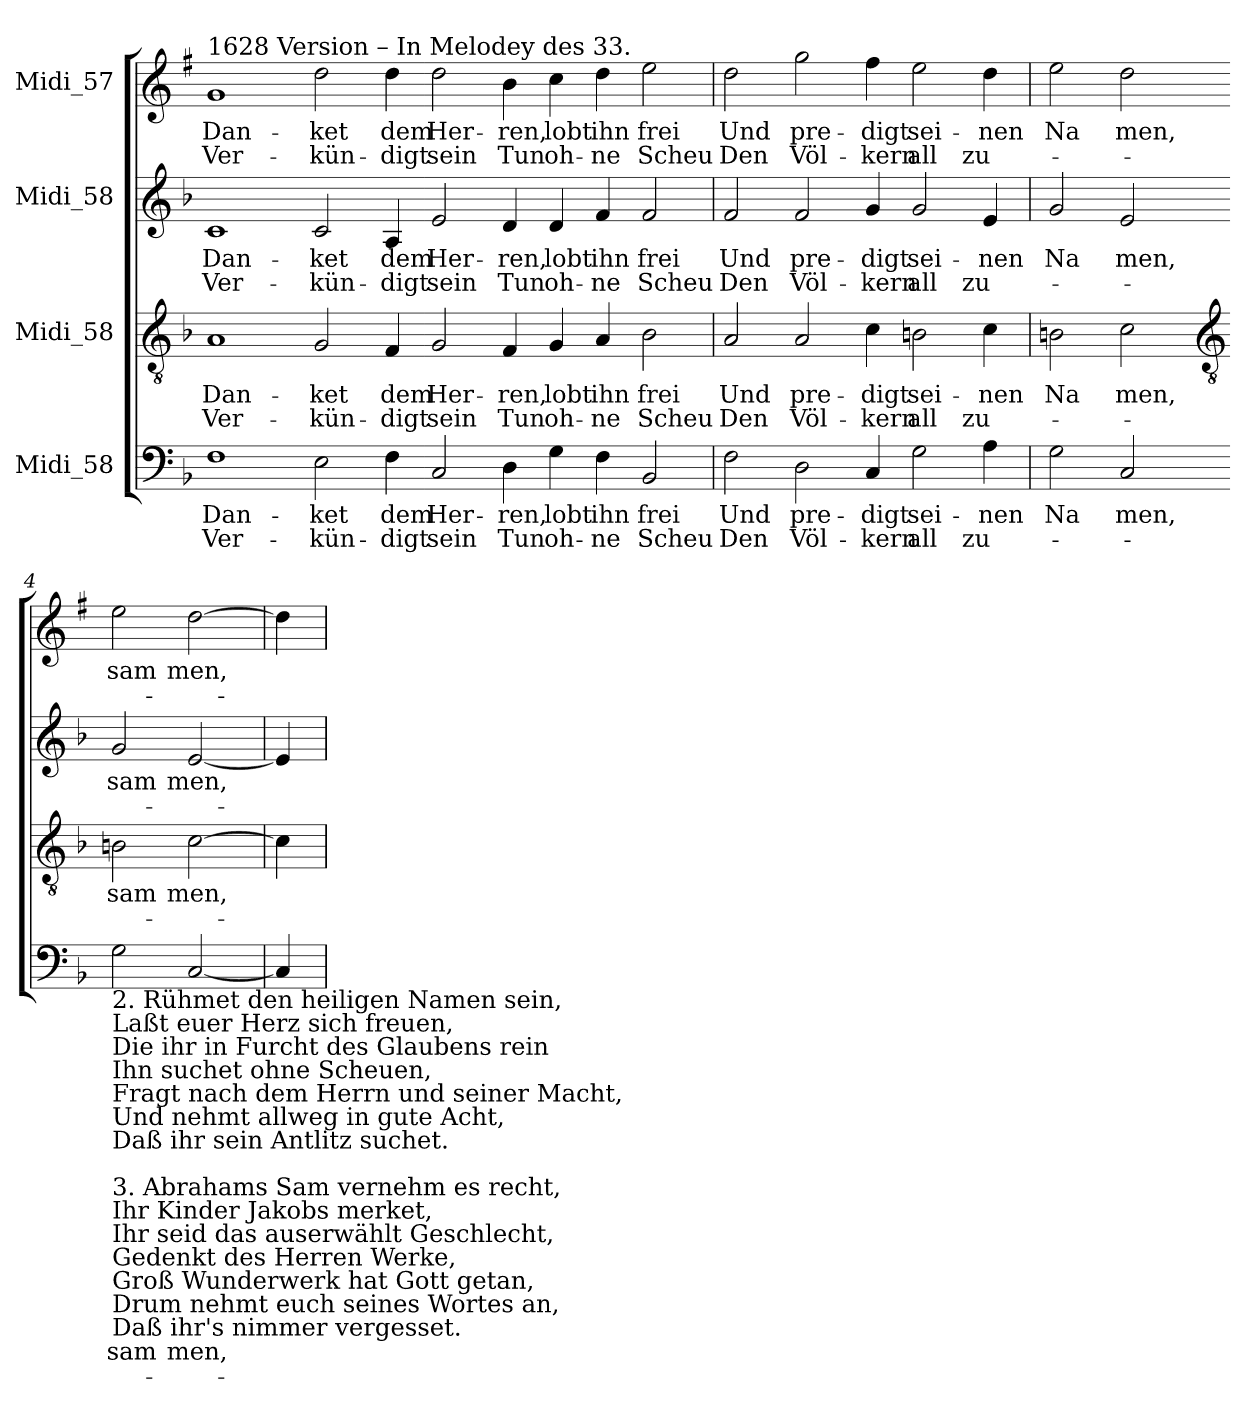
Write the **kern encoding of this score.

**kern	**text	**text	**kern	**text	**text	**kern	**text	**text	**kern	**text	**text
*part4	*part4	*part4	*part3	*part3	*part3	*part2	*part2	*part2	*part1	*part1	*part1
*staff4	*staff4	*staff4	*staff3	*staff3	*staff3	*staff2	*staff2	*staff2	*staff1	*staff1	*staff1
*I"Midi_58	*	*	*I"Midi_58	*	*	*I"Midi_58	*	*	*I"Midi_57	*	*
*clefF4	*	*	*clefGv2	*	*	*clefG2	*	*	*clefG2	*	*
*	*	*	*	*	*	*	*	*	*ITrd1c2	*	*
*k[b-]	*	*	*k[b-]	*	*	*k[b-]	*	*	*k[b-]	*	*
*F:	*	*	*F:	*	*	*F:	*	*	*F:	*	*
=1	=1	=1	=1	=1	=1	=1	=1	=1	=1	=1	=1
!	!	!	!	!	!	!	!	!	!LO:TX:a:t=1628 Version – In Melodey des 33.	!	!
!	!LO:LY:b	!LO:LY:b	!	!LO:LY:b	!LO:LY:b	!	!LO:LY:b	!LO:LY:b	!	!LO:LY:b	!LO:LY:b
1F	Dan-	-Ver-	1A	Dan-	-Ver-	1c	Dan-	-Ver-	1f	Dan-	-Ver-
!	!LO:LY:b	!LO:LY:b	!	!LO:LY:b	!LO:LY:b	!	!LO:LY:b	!LO:LY:b	!	!LO:LY:b	!LO:LY:b
2E	-ket	kün-	2G	-ket	kün-	2c	-ket	kün-	2cc	-ket	kün-
!	!LO:LY:b	!LO:LY:b	!	!LO:LY:b	!LO:LY:b	!	!LO:LY:b	!LO:LY:b	!	!LO:LY:b	!LO:LY:b
4F	-dem	digt	4F	-dem	digt	4A	-dem	digt	4cc	-dem	digt
!	!LO:LY:b	!LO:LY:b	!	!LO:LY:b	!LO:LY:b	!	!LO:LY:b	!LO:LY:b	!	!LO:LY:b	!LO:LY:b
2C	Her-	-sein	2G	Her-	-sein	2e	Her-	-sein	2cc	Her-	-sein
!	!LO:LY:b	!LO:LY:b	!	!LO:LY:b	!LO:LY:b	!	!LO:LY:b	!LO:LY:b	!	!LO:LY:b	!LO:LY:b
4D	ren,	Tun	4F	ren,	Tun	4d	ren,	Tun	4a	ren,	Tun
!	!LO:LY:b	!LO:LY:b	!	!LO:LY:b	!LO:LY:b	!	!LO:LY:b	!LO:LY:b	!	!LO:LY:b	!LO:LY:b
4G	lobt	oh-	4G	lobt	oh-	4d	lobt	oh-	4b-	lobt	oh-
!	!LO:LY:b	!LO:LY:b	!	!LO:LY:b	!LO:LY:b	!	!LO:LY:b	!LO:LY:b	!	!LO:LY:b	!LO:LY:b
4F	-ihn	ne	4A	-ihn	ne	4f	-ihn	ne	4cc	-ihn	ne
!	!LO:LY:b	!LO:LY:b	!	!LO:LY:b	!LO:LY:b	!	!LO:LY:b	!LO:LY:b	!	!LO:LY:b	!LO:LY:b
2BB-	frei	Scheu	2B-	frei	Scheu	2f	frei	Scheu	2dd	frei	Scheu
=2	=2	=2	=2	=2	=2	=2	=2	=2	=2	=2	=2
!	!LO:LY:b	!LO:LY:b	!	!LO:LY:b	!LO:LY:b	!	!LO:LY:b	!LO:LY:b	!	!LO:LY:b	!LO:LY:b
2F	Und	Den	2A	Und	Den	2f	Und	Den	2cc	Und	Den
!	!LO:LY:b	!LO:LY:b	!	!LO:LY:b	!LO:LY:b	!	!LO:LY:b	!LO:LY:b	!	!LO:LY:b	!LO:LY:b
2D	pre-	-Völ-	2A	pre-	-Völ-	2f	pre-	-Völ-	2ff	pre-	-Völ-
!	!LO:LY:b	!LO:LY:b	!	!LO:LY:b	!LO:LY:b	!	!LO:LY:b	!LO:LY:b	!	!LO:LY:b	!LO:LY:b
4C	-digt	kern	4c	-digt	kern	4g	-digt	kern	4ee	-digt	kern
!	!LO:LY:b	!LO:LY:b	!	!LO:LY:b	!LO:LY:b	!	!LO:LY:b	!LO:LY:b	!	!LO:LY:b	!LO:LY:b
2G	sei-	-all	2Bn	sei-	-all	2g	sei-	-all	2dd	sei-	-all
!	!LO:LY:b	!LO:LY:b	!	!LO:LY:b	!LO:LY:b	!	!LO:LY:b	!LO:LY:b	!	!LO:LY:b	!LO:LY:b
4A	nen	zu-	4c	nen	zu-	4e	nen	zu-	4cc	nen	zu-
=3	=3	=3	=3	=3	=3	=3	=3	=3	=3	=3	=3
!	!LO:LY:b	!	!	!LO:LY:b	!	!	!LO:LY:b	!	!	!LO:LY:b	!
2G	-Na	.	2Bn	-Na	.	2g	-Na	.	2dd	-Na	.
!	!LO:LY:b	!	!	!LO:LY:b	!	!	!LO:LY:b	!	!	!LO:LY:b	!
2C	men,	.	2c	men,	.	2e	men,	.	2cc	men,	.
!!LO:LB:g=z
=4-	=4-	=4-	=4-	=4-	=4-	=4-	=4-	=4-	=4-	=4-	=4-
*	*	*	*clefGv2	*	*	*	*	*	*	*	*
!LO:TX:b:t=2. Rühmet den heiligen Namen sein,\nLaßt euer Herz sich freuen,\nDie ihr in Furcht des Glaubens rein\nIhn suchet ohne Scheuen,\nFragt nach dem Herrn und seiner Macht,\nUnd nehmt allweg in gute Acht,\nDaß ihr sein Antlitz suchet.\n\n3. Abrahams Sam vernehm es recht,\nIhr Kinder Jakobs merket,\nIhr seid das auserwählt Geschlecht,\nGedenkt des Herren Werke,\nGroß Wunderwerk hat Gott getan,\nDrum nehmt euch seines Wortes an,\nDaß ihr's nimmer vergesset.	!	!	!	!	!	!	!	!	!	!	!
!	!LO:LY:b	!	!	!LO:LY:b	!	!	!LO:LY:b	!	!	!LO:LY:b	!
2G	sam	.	2Bn	sam	.	2g	sam	.	2dd	sam	.
!	!LO:LY:b	!	!	!LO:LY:b	!	!	!LO:LY:b	!	!	!LO:LY:b	!
[2C	men,	.	[2c	men,	.	[2e	men,	.	[2cc	men,	.
=5	=5	=5	=5	=5	=5	=5	=5	=5	=5	=5	=5
4C]	.	.	4c]	.	.	4e]	.	.	4cc]	.	.
=	=	=	=	=	=	=	=	=	=	=	=
*-	*-	*-	*-	*-	*-	*-	*-	*-	*-	*-	*-
